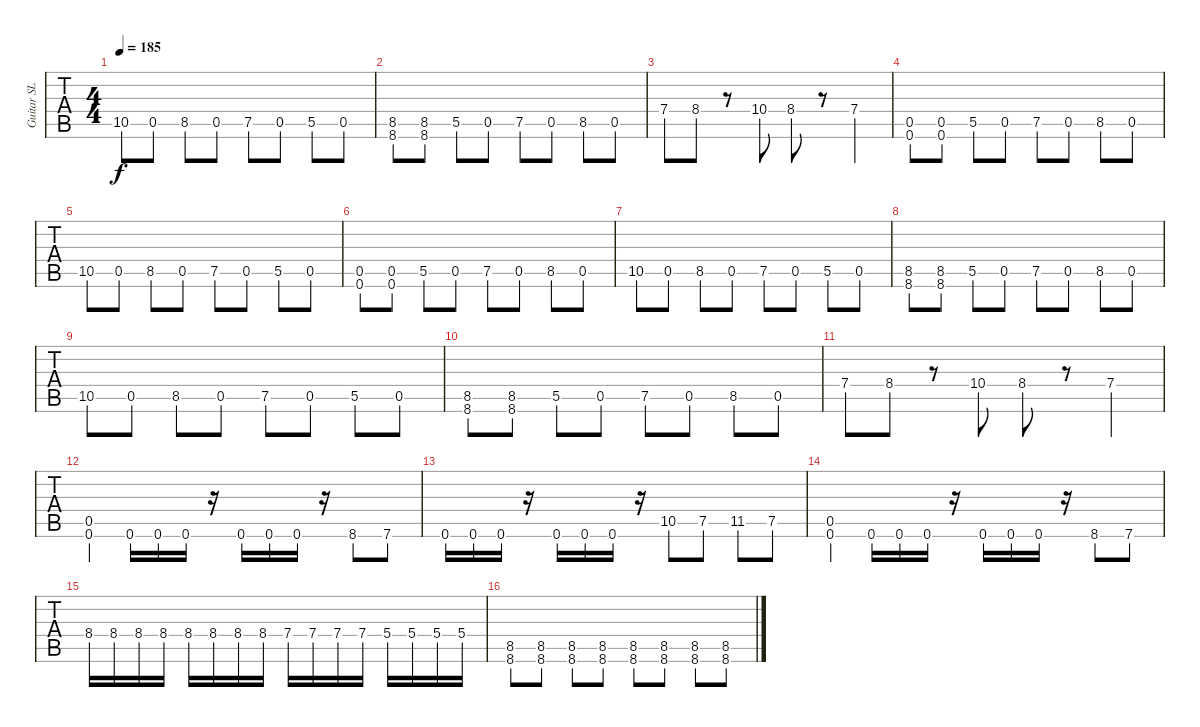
\track ("Guitar SL" "Guitar SL") {instrument distortionguitar}
\staff {tabs}
\tuning (E4 B3 G3 D3 A2 D2) {hide}
\ts (4 4)
\tempo 185
\clef g2
\ks c
10.5.8{dy f} 0.5.8 8.5.8 0.5.8 7.5.8 0.5.8 5.5.8 0.5.8 |
(8.5 8.6).8 (8.5 8.6).8 5.5.8 0.5.8 7.5.8 0.5.8 8.5.8 0.5.8 |
7.4.8 8.4.8 r.8 10.4.8 8.4.8 r.8 7.4.4 |
(0.5 0.6).8 (0.5 0.6).8 5.5.8 0.5.8 7.5.8 0.5.8 8.5.8 0.5.8 |
10.5.8 0.5.8 8.5.8 0.5.8 7.5.8 0.5.8 5.5.8 0.5.8 |
(0.5 0.6).8 (0.5 0.6).8 5.5.8 0.5.8 7.5.8 0.5.8 8.5.8 0.5.8 |
10.5.8 0.5.8 8.5.8 0.5.8 7.5.8 0.5.8 5.5.8 0.5.8 |
(8.5 8.6).8 (8.5 8.6).8 5.5.8 0.5.8 7.5.8 0.5.8 8.5.8 0.5.8 |
10.5.8 0.5.8 8.5.8 0.5.8 7.5.8 0.5.8 5.5.8 0.5.8 |
(8.5 8.6).8 (8.5 8.6).8 5.5.8 0.5.8 7.5.8 0.5.8 8.5.8 0.5.8 |
7.4.8 8.4.8 r.8 10.4.8 8.4.8 r.8 7.4.4 |
(0.5 0.6).4 0.6.16 0.6.16 0.6.16 r.16 0.6.16 0.6.16 0.6.16 r.16 8.6.8 7.6.8 |
0.6.16 0.6.16 0.6.16 r.16 0.6.16 0.6.16 0.6.16 r.16 10.5.8 7.5.8 11.5.8 7.5.8 |
(0.5 0.6).4 0.6.16 0.6.16 0.6.16 r.16 0.6.16 0.6.16 0.6.16 r.16 8.6.8 7.6.8 |
8.4.16 8.4.16 8.4.16 8.4.16 8.4.16 8.4.16 8.4.16 8.4.16 7.4.16 7.4.16 7.4.16 7.4.16 5.4.16 5.4.16 5.4.16 5.4.16 |
(8.5 8.6).8 (8.5 8.6).8 (8.5 8.6).8 (8.5 8.6).8 (8.5 8.6).8 (8.5 8.6).8 (8.5 8.6).8 (8.5 8.6).8
